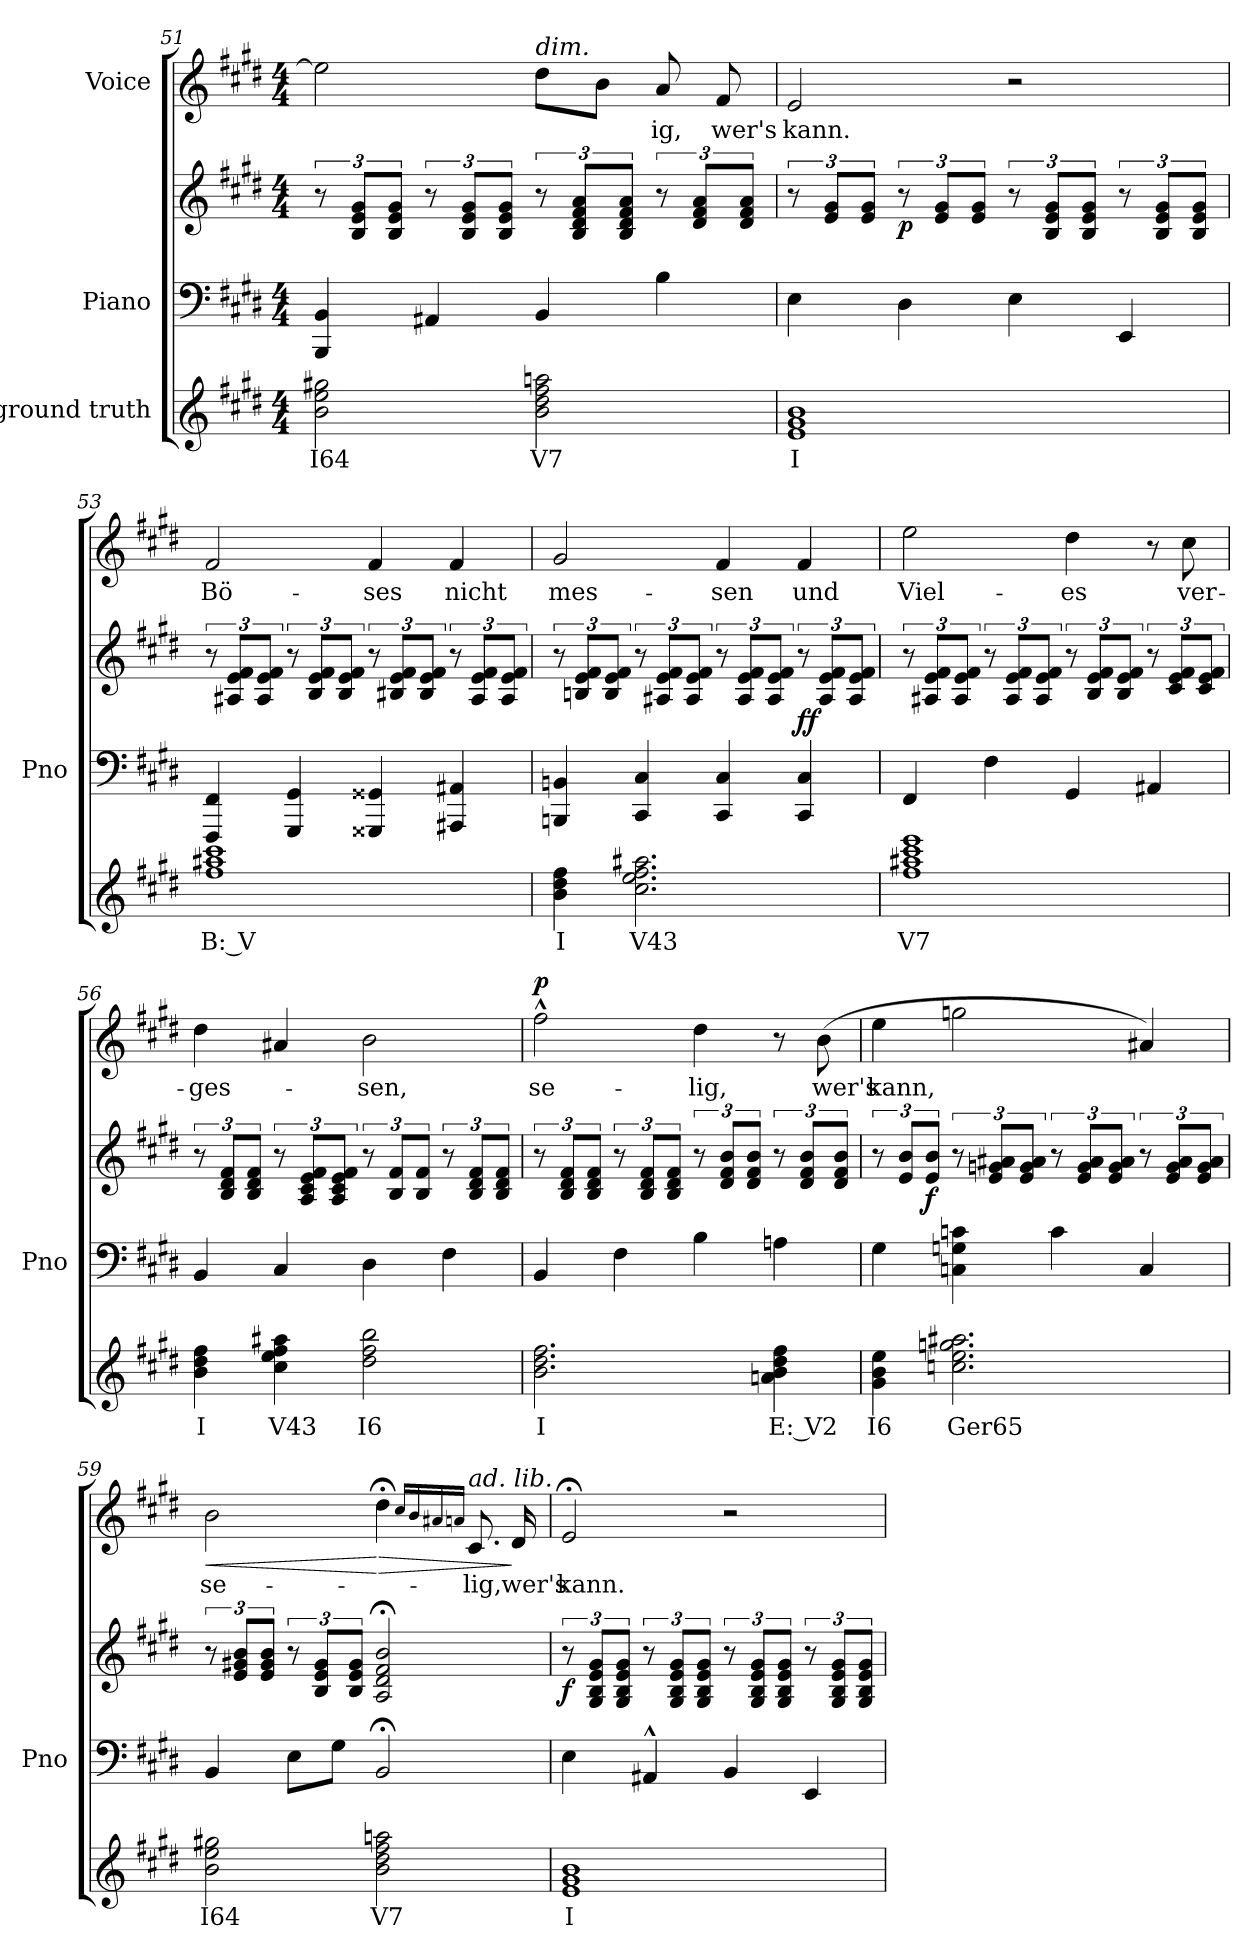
**kern	**text	**kern	**kern	**dynam	**kern	**text	**dynam
*part3	*part3	*part2	*part2	*part2	*part1	*part1	*part1
*staff4	*staff4	*staff3	*staff2	*staff2/3	*staff1	*staff1	*staff1
*I"ground truth	*	*I"Piano	*	*	*I"Voice	*	*
*	*	*I'Pno	*	*	*	*	*
*	*	*clefF4	*clefG2	*	*clefG2	*	*
*k[f#c#g#d#]	*	*k[f#c#g#d#]	*k[f#c#g#d#]	*	*k[f#c#g#d#]	*	*
*M4/4	*	*M4/4	*M4/4	*	*M4/4	*	*
=51	=51	=51	=51	=51	=51	=51	=51
2b 2ee 2gg#X	I64	4BBB/ 4BB/	12r	.	2ee\]	.	.
.	.	.	12B/ 12e/ 12g#/L	.	.	.	.
.	.	.	12B/ 12e/ 12g#/J	.	.	.	.
.	.	4AA#X/	12r	.	.	.	.
.	.	.	12B/ 12e/ 12g#/L	.	.	.	.
.	.	.	12B/ 12e/ 12g#/J	.	.	.	.
!	!	!	!	!	!LO:TX:a:i:t=dim.	!	!
2b 2dd# 2ff# 2aan	V7	4BB/	12r	.	8dd#\L	.	.
.	.	.	12B/ 12d#/ 12f#/ 12a/L	.	.	.	.
.	.	.	.	.	8b\J	.	.
.	.	.	12B/ 12d#/ 12f#/ 12a/J	.	.	.	.
!	!	!	!	!	!	!LO:LY:b	!
.	.	4B\	12r	.	8a/	-ig,	.
.	.	.	12d#/ 12f#/ 12a/L	.	.	.	.
!	!	!	!	!	!	!LO:LY:b	!
.	.	.	.	.	8f#/	wer's	.
.	.	.	12d#/ 12f#/ 12a/J	.	.	.	.
=52	=52	=52	=52	=52	=52	=52	=52
!	!	!	!	!	!	!LO:LY:b	!
1e 1g# 1b	I	4E\	12r	.	2e/	kann.	.
.	.	.	12e/ 12g#/L	.	.	.	.
.	.	.	12e/ 12g#/J	.	.	.	.
!	!	!	!	!LO:DY:b	!	!	!
.	.	4D#\	12r	p	.	.	.
.	.	.	12e/ 12g#/L	.	.	.	.
.	.	.	12e/ 12g#/J	.	.	.	.
.	.	4E\	12r	.	2r	.	.
.	.	.	12B/ 12e/ 12g#/L	.	.	.	.
.	.	.	12B/ 12e/ 12g#/J	.	.	.	.
.	.	4EE/	12r	.	.	.	.
.	.	.	12B/ 12e/ 12g#/L	.	.	.	.
.	.	.	12B/ 12e/ 12g#/J	.	.	.	.
=53	=53	=53	=53	=53	=53	=53	=53
!	!	!	!	!	!	!LO:LY:b	!
1ff# 1aa#X 1ccc#	B: V	4FFF#/ 4FF#/	12r	.	2f#/	Bö-	.
.	.	.	12A#X/ 12e/ 12f#/L	.	.	.	.
.	.	.	12A#/ 12e/ 12f#/J	.	.	.	.
.	.	4GGG#/ 4GG#/	12r	.	.	.	.
.	.	.	12B/ 12e/ 12f#/L	.	.	.	.
.	.	.	12B/ 12e/ 12f#/J	.	.	.	.
!	!	!	!	!	!	!LO:LY:b	!
.	.	4GGG##X/ 4GG##X/	12r	.	4f#/	-ses	.
.	.	.	12B#X/ 12e/ 12f#/L	.	.	.	.
.	.	.	12B#/ 12e/ 12f#/J	.	.	.	.
!	!	!	!	!	!	!LO:LY:b	!
.	.	4AAA#X/ 4AA#X/	12r	.	4f#/	nicht	.
.	.	.	12A#/ 12e/ 12f#/L	.	.	.	.
.	.	.	12A#/ 12e/ 12f#/J	.	.	.	.
=54	=54	=54	=54	=54	=54	=54	=54
!	!	!	!	!	!	!LO:LY:b	!
4b 4dd# 4ff#	I	4BBBn/ 4BBn/	12r	.	2g#/	mes-	.
.	.	.	12Bn/ 12e/ 12f#/L	.	.	.	.
.	.	.	12B/ 12e/ 12f#/J	.	.	.	.
2.cc# 2.ee 2.ff# 2.aa#X	V43	4CC#/ 4C#/	12r	.	.	.	.
.	.	.	12A#X/ 12e/ 12f#/L	.	.	.	.
.	.	.	12A#/ 12e/ 12f#/J	.	.	.	.
!	!	!	!	!	!	!LO:LY:b	!
.	.	4CC#/ 4C#/	12r	.	4f#/	-sen	.
.	.	.	12A#/ 12e/ 12f#/L	.	.	.	.
.	.	.	12A#/ 12e/ 12f#/J	.	.	.	.
!	!	!	!	!LO:DY:b	!	!LO:LY:b	!
.	.	4CC#/ 4C#/	12r	ff	4f#/	und	.
.	.	.	12A#/ 12e/ 12f#/L	.	.	.	.
.	.	.	12A#/ 12e/ 12f#/J	.	.	.	.
=55	=55	=55	=55	=55	=55	=55	=55
!	!	!	!	!	!	!LO:LY:b	!
1ff# 1aa#X 1ccc# 1eee	V7	4FF#/	12r	.	2ee\	Viel-	.
.	.	.	12A#X/ 12e/ 12f#/L	.	.	.	.
.	.	.	12A#/ 12e/ 12f#/J	.	.	.	.
.	.	4F#\	12r	.	.	.	.
.	.	.	12A#/ 12e/ 12f#/L	.	.	.	.
.	.	.	12A#/ 12e/ 12f#/J	.	.	.	.
!	!	!	!	!	!	!LO:LY:b	!
.	.	4GG#/	12r	.	4dd#\	-es	.
.	.	.	12B/ 12e/ 12f#/L	.	.	.	.
.	.	.	12B/ 12e/ 12f#/J	.	.	.	.
.	.	4AA#X/	12r	.	8r	.	.
.	.	.	12c#/ 12e/ 12f#/L	.	.	.	.
!	!	!	!	!	!	!LO:LY:b	!
.	.	.	.	.	8cc#\	ver-	.
.	.	.	12c#/ 12e/ 12f#/J	.	.	.	.
=56	=56	=56	=56	=56	=56	=56	=56
!	!	!	!	!	!	!LO:LY:b	!
4b 4dd# 4ff#	I	4BB/	12r	.	4dd#\	-ges-	.
.	.	.	12B/ 12d#/ 12f#/L	.	.	.	.
.	.	.	12B/ 12d#/ 12f#/J	.	.	.	.
4cc# 4ee 4ff# 4aa#X	V43	4C#/	12r	.	4a#X/	.	.
.	.	.	12A/ 12c#/ 12e/ 12f#/L	.	.	.	.
.	.	.	12A/ 12c#/ 12e/ 12f#/J	.	.	.	.
!	!	!	!	!	!	!LO:LY:b	!
2dd# 2ff# 2bb	I6	4D#\	12r	.	2b\	-sen,	.
.	.	.	12B/ 12f#/L	.	.	.	.
.	.	.	12B/ 12f#/J	.	.	.	.
.	.	4F#\	12r	.	.	.	.
.	.	.	12B/ 12d#/ 12f#/L	.	.	.	.
.	.	.	12B/ 12d#/ 12f#/J	.	.	.	.
=57	=57	=57	=57	=57	=57	=57	=57
!	!	!	!	!	!	!LO:LY:b	!LO:DY:a
2.b 2.dd# 2.ff#	I	4BB/	12r	.	2ff#^^\	se-	p
.	.	.	12B/ 12d#/ 12f#/L	.	.	.	.
.	.	.	12B/ 12d#/ 12f#/J	.	.	.	.
.	.	4F#\	12r	.	.	.	.
.	.	.	12B/ 12d#/ 12f#/L	.	.	.	.
.	.	.	12B/ 12d#/ 12f#/J	.	.	.	.
!	!	!	!	!	!	!LO:LY:b	!
.	.	4B\	12r	.	4dd#\	-lig,	.
.	.	.	12d#/ 12f#/ 12b/L	.	.	.	.
.	.	.	12d#/ 12f#/ 12b/J	.	.	.	.
4an 4b 4dd# 4ff#	E: V2	4An\	12r	.	8r	.	.
.	.	.	12d#/ 12f#/ 12b/L	.	.	.	.
!	!	!	!	!	!	!LO:LY:b	!
.	.	.	.	.	(>8b\	wer's	.
.	.	.	12d#/ 12f#/ 12b/J	.	.	.	.
=58	=58	=58	=58	=58	=58	=58	=58
!	!	!	!	!	!	!LO:LY:b	!
4g# 4b 4ee	I6	4G#\	12r	.	4ee\	kann,	.
.	.	.	12e/ 12b/L	.	.	.	.
!	!	!	!	!LO:DY:b	!	!	!
.	.	.	12e/ 12b/J	f	.	.	.
2.ccn 2.ee 2.ggn 2.aa#X	Ger65	4Cn\ 4Gn\ 4cn\	12r	.	2ggn\	.	.
.	.	.	12e/ 12gn/ 12a#X/L	.	.	.	.
.	.	.	12e/ 12g/ 12a#/J	.	.	.	.
.	.	4c\	12r	.	.	.	.
.	.	.	12e/ 12g/ 12a#/L	.	.	.	.
.	.	.	12e/ 12g/ 12a#/J	.	.	.	.
.	.	4C/	12r	.	4a#X/)	.	.
.	.	.	12e/ 12g/ 12a#/L	.	.	.	.
.	.	.	12e/ 12g/ 12a#/J	.	.	.	.
=59	=59	=59	=59	=59	=59	=59	=59
!	!	!	!	!	!	!LO:LY:b	!LO:HP:b
2b 2ee 2gg#X	I64	4BB/	12r	.	2b\	se-	<
.	.	.	12e/ 12g#X/ 12b/L	.	.	.	.
.	.	.	12e/ 12g#/ 12b/J	.	.	.	.
.	.	8E\L	12r	.	.	.	.
.	.	.	12B/ 12e/ 12g#/L	.	.	.	.
.	.	8G#\J	.	.	.	.	.
.	.	.	12B/ 12e/ 12g#/J	.	.	.	.
!	!	!	!	!	!	!	!LO:HP:n=1:b
2b 2dd# 2ff# 2aan	V7	2BB;/	2A/;< 2d#/;< 2f#/;< 2b/;<	.	4dd#;<\	.	[ >
.	.	.	.	.	16qcc#/LL	.	.
.	.	.	.	.	16qb/	.	.
.	.	.	.	.	16qa#X/	.	.
.	.	.	.	.	16qan/JJ	.	.
!	!	!	!	!	!LO:TX:a:i:t=ad. lib.	!	!
!	!	!	!	!	!	!LO:LY:b	!
.	.	.	.	.	8.c#/	-lig,	.
!	!	!	!	!	!	!LO:LY:b	!
.	.	.	.	.	16d#/	wer's	]
=60	=60	=60	=60	=60	=60	=60	=60
!	!	!	!	!LO:DY:b	!	!LO:LY:b	!
1e 1g# 1b	I	4E\	12r	f	2e;</	kann.	.
.	.	.	12G#/ 12B/ 12e/ 12g#/L	.	.	.	.
.	.	.	12G#/ 12B/ 12e/ 12g#/J	.	.	.	.
.	.	4AA#X^^/	12r	.	.	.	.
.	.	.	12G#/ 12B/ 12e/ 12g#/L	.	.	.	.
.	.	.	12G#/ 12B/ 12e/ 12g#/J	.	.	.	.
.	.	4BB/	12r	.	2r	.	.
.	.	.	12G#/ 12B/ 12e/ 12g#/L	.	.	.	.
.	.	.	12G#/ 12B/ 12e/ 12g#/J	.	.	.	.
.	.	4EE/	12r	.	.	.	.
.	.	.	12G#/ 12B/ 12e/ 12g#/L	.	.	.	.
.	.	.	12G#/ 12B/ 12e/ 12g#/J	.	.	.	.
=	=	=	=	=	=	=	=
*-	*-	*-	*-	*-	*-	*-	*-
